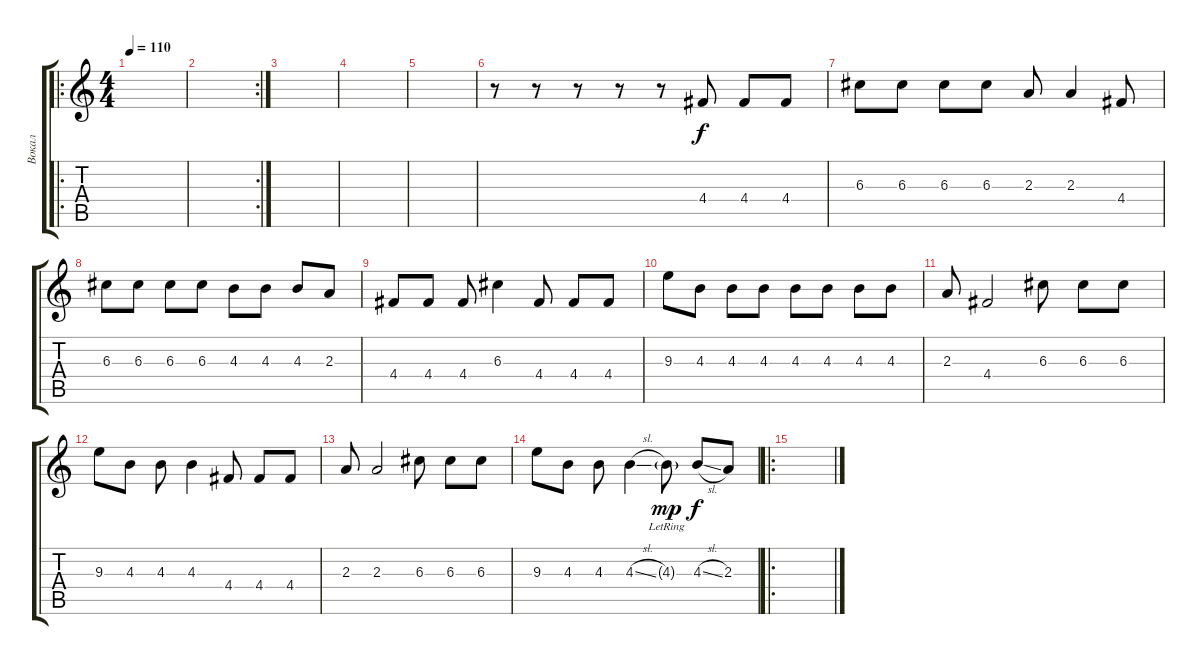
\track ("Вокал" "Вокал") {instrument acousticguitarsteel}
\staff {score tabs}
\tuning (E4 B3 G3 D3 A2 E2) {hide}
\ro
\ts (4 4)
\tempo 110
\clef g2
\ks c
|
\rc 2
|
|
|
|
r.8 r.8 r.8 r.8 r.8 4.4.8 4.4.8 4.4.8 |
6.3.8 6.3.8 6.3.8 6.3.8 2.3.8 2.3.4 4.4.8 |
6.3.8 6.3.8 6.3.8 6.3.8 4.3.8 4.3.8 4.3.8 2.3.8 |
4.4.8 4.4.8 4.4.8 6.3.4 4.4.8 4.4.8 4.4.8 |
9.3.8 4.3.8 4.3.8 4.3.8 4.3.8 4.3.8 4.3.8 4.3.8 |
2.3.8 4.4.2 6.3.8 6.3.8 6.3.8 |
9.3.8 4.3.8 4.3.8 4.3.4 4.4.8 4.4.8 4.4.8 |
2.3.8 2.3.2 6.3.8 6.3.8 6.3.8 |
9.3.8 4.3.8 4.3.8 4.3{sl}.4 4.3{g lr}.8{dy mp} 4.3{sl}.8{dy f} 2.3.8 |
\ro
